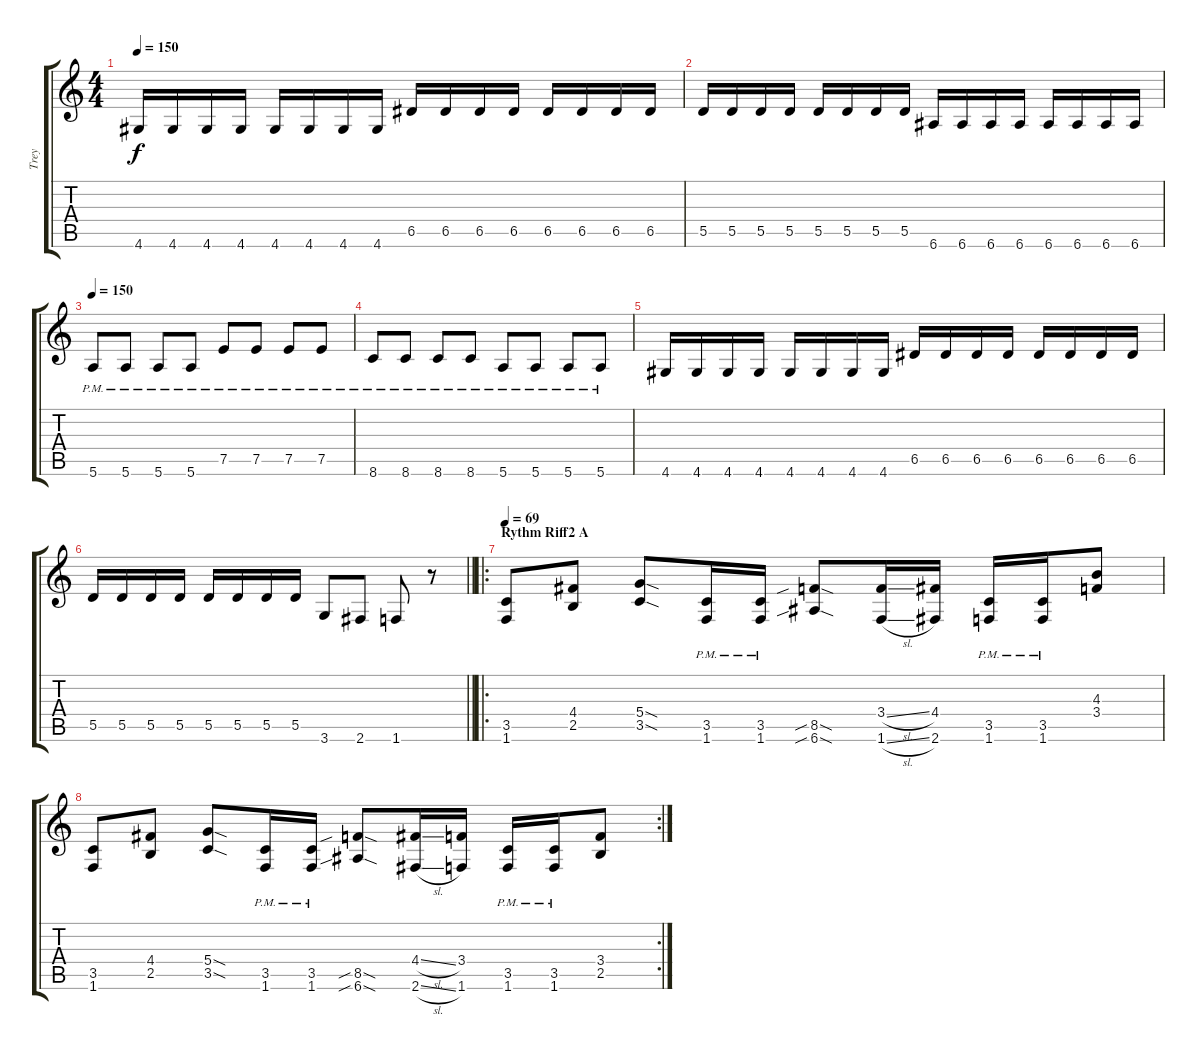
\track ("Trey" "Trey") {instrument distortionguitar}
\staff {score tabs}
\tuning (E4 B3 G3 D3 A2 E2) {hide}
\ts (4 4)
\tempo 150
\clef g2
\ks c
4.6.16{dy f} 4.6.16 4.6.16 4.6.16 4.6.16 4.6.16 4.6.16 4.6.16 6.5.16 6.5.16 6.5.16 6.5.16 6.5.16 6.5.16 6.5.16 6.5.16 |
5.5.16 5.5.16 5.5.16 5.5.16 5.5.16 5.5.16 5.5.16 5.5.16 6.6.16 6.6.16 6.6.16 6.6.16 6.6.16 6.6.16 6.6.16 6.6.16 |
\tempo 150
5.6{pm}.8 5.6{pm}.8 5.6{pm}.8 5.6{pm}.8 7.5{pm}.8 7.5{pm}.8 7.5{pm}.8 7.5{pm}.8 |
8.6{pm}.8 8.6{pm}.8 8.6{pm}.8 8.6{pm}.8 5.6{pm}.8 5.6{pm}.8 5.6{pm}.8 5.6{pm}.8 |
4.6.16 4.6.16 4.6.16 4.6.16 4.6.16 4.6.16 4.6.16 4.6.16 6.5.16 6.5.16 6.5.16 6.5.16 6.5.16 6.5.16 6.5.16 6.5.16 |
\barLineRight lightlight
5.5.16 5.5.16 5.5.16 5.5.16 5.5.16 5.5.16 5.5.16 5.5.16 3.6.8 2.6.8 1.6.8 r.8 |
\ro
\section ("" "Rythm Riff2 A")
\tempo 69
(3.5 1.6).8 (4.4 2.5).8 (5.4{sod} 3.5{sod}).8 (3.5{pm} 1.6{pm}).16 (3.5{pm} 1.6{pm}).16 (8.5{sib sod} 6.6{sib sod}).8 (3.4{sl} 1.6{sl}).16 (4.4 2.6).16 (3.5{pm} 1.6{pm}).16 (3.5{pm} 1.6{pm}).16 (4.3 3.4).8 |
\rc 2
(3.5 1.6).8 (4.4 2.5).8 (5.4{sod} 3.5{sod}).8 (3.5{pm} 1.6{pm}).16 (3.5{pm} 1.6{pm}).16 (8.5{sib sod} 6.6{sib sod}).8 (4.4{sl} 2.6{sl}).16 (3.4 1.6).16 (3.5{pm} 1.6{pm}).16 (3.5{pm} 1.6{pm}).16 (3.4 2.5).8
